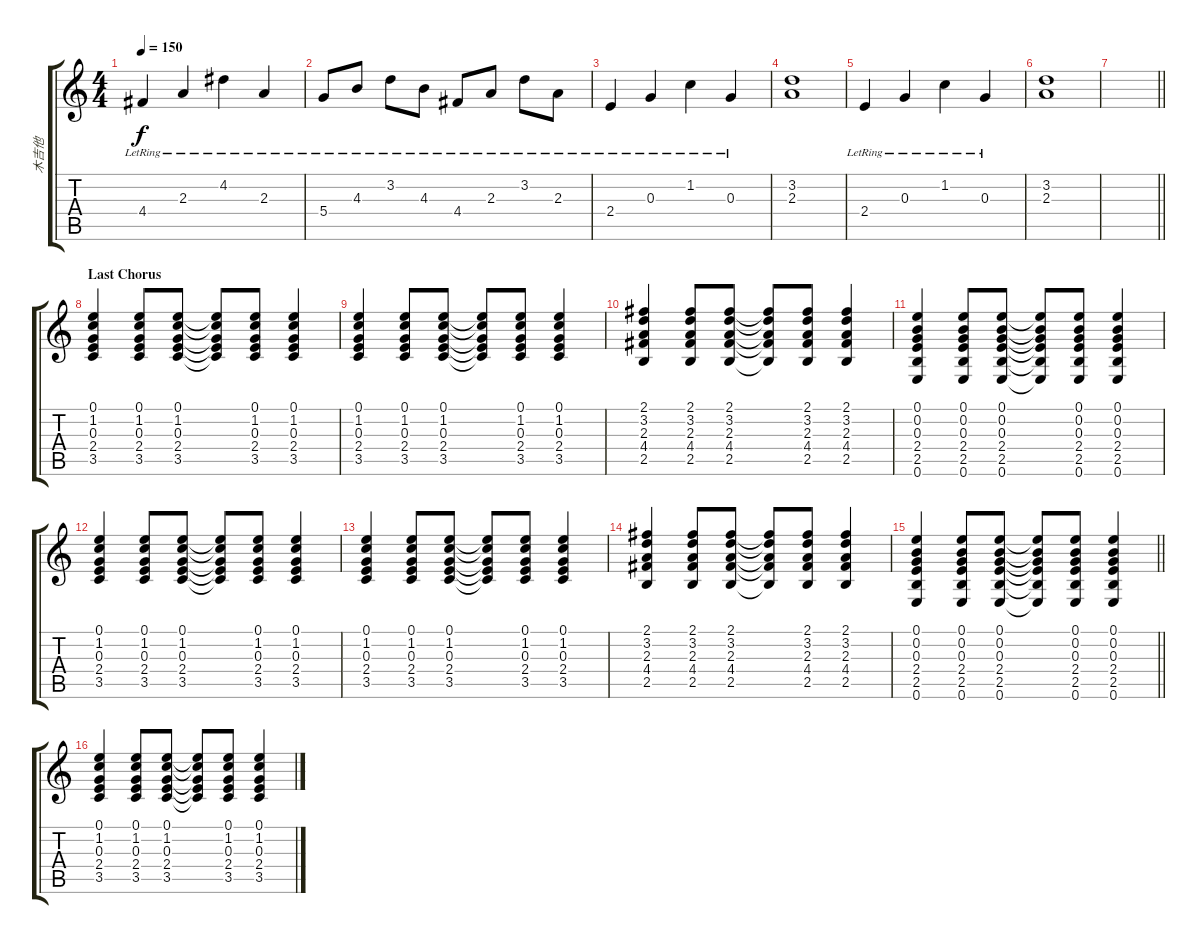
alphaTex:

\track ("木吉他" "木吉他") {instrument acousticguitarsteel}
\staff {score tabs}
\tuning (E4 B3 G3 D3 A2 E2) {hide}
\ts (4 4)
\tempo 150
\clef g2
\ks c
4.4{lr}.4{dy f} 2.3{lr}.4 4.2{lr}.4 2.3{lr}.4 |
5.4{lr}.8 4.3{lr}.8 3.2{lr}.8 4.3{lr}.8 4.4{lr}.8 2.3{lr}.8 3.2{lr}.8 2.3{lr}.8 |
2.4{lr}.4 0.3{lr}.4 1.2{lr}.4 0.3{lr}.4 |
(3.2 2.3).1 |
2.4{lr}.4 0.3{lr}.4 1.2{lr}.4 0.3{lr}.4 |
(3.2 2.3).1 |
\barLineRight lightlight
|
\section ("" "Last Chorus")
(0.1 1.2 0.3 2.4 3.5).4 (0.1 1.2 0.3 2.4 3.5).8 (0.1 1.2 0.3 2.4 3.5).8 (0.1{t} 1.2{t} 0.3{t} 2.4{t} 3.5{t}).8 (0.1 1.2 0.3 2.4 3.5).8 (0.1 1.2 0.3 2.4 3.5).4 |
(0.1 1.2 0.3 2.4 3.5).4 (0.1 1.2 0.3 2.4 3.5).8 (0.1 1.2 0.3 2.4 3.5).8 (0.1{t} 1.2{t} 0.3{t} 2.4{t} 3.5{t}).8 (0.1 1.2 0.3 2.4 3.5).8 (0.1 1.2 0.3 2.4 3.5).4 |
(2.1 3.2 2.3 4.4 2.5).4 (2.1 3.2 2.3 4.4 2.5).8 (2.1 3.2 2.3 4.4 2.5).8 (2.1{t} 3.2{t} 2.3{t} 4.4{t} 2.5{t}).8 (2.1 3.2 2.3 4.4 2.5).8 (2.1 3.2 2.3 4.4 2.5).4 |
(0.1 0.2 0.3 2.4 2.5 0.6).4 (0.1 0.2 0.3 2.4 2.5 0.6).8 (0.1 0.2 0.3 2.4 2.5 0.6).8 (0.1{t} 0.2{t} 0.3{t} 2.4{t} 2.5{t} 0.6{t}).8 (0.1 0.2 0.3 2.4 2.5 0.6).8 (0.1 0.2 0.3 2.4 2.5 0.6).4 |
(0.1 1.2 0.3 2.4 3.5).4 (0.1 1.2 0.3 2.4 3.5).8 (0.1 1.2 0.3 2.4 3.5).8 (0.1{t} 1.2{t} 0.3{t} 2.4{t} 3.5{t}).8 (0.1 1.2 0.3 2.4 3.5).8 (0.1 1.2 0.3 2.4 3.5).4 |
(0.1 1.2 0.3 2.4 3.5).4 (0.1 1.2 0.3 2.4 3.5).8 (0.1 1.2 0.3 2.4 3.5).8 (0.1{t} 1.2{t} 0.3{t} 2.4{t} 3.5{t}).8 (0.1 1.2 0.3 2.4 3.5).8 (0.1 1.2 0.3 2.4 3.5).4 |
(2.1 3.2 2.3 4.4 2.5).4 (2.1 3.2 2.3 4.4 2.5).8 (2.1 3.2 2.3 4.4 2.5).8 (2.1{t} 3.2{t} 2.3{t} 4.4{t} 2.5{t}).8 (2.1 3.2 2.3 4.4 2.5).8 (2.1 3.2 2.3 4.4 2.5).4 |
\barLineRight lightlight
(0.1 0.2 0.3 2.4 2.5 0.6).4 (0.1 0.2 0.3 2.4 2.5 0.6).8 (0.1 0.2 0.3 2.4 2.5 0.6).8 (0.1{t} 0.2{t} 0.3{t} 2.4{t} 2.5{t} 0.6{t}).8 (0.1 0.2 0.3 2.4 2.5 0.6).8 (0.1 0.2 0.3 2.4 2.5 0.6).4 |
(0.1 1.2 0.3 2.4 3.5).4 (0.1 1.2 0.3 2.4 3.5).8 (0.1 1.2 0.3 2.4 3.5).8 (0.1{t} 1.2{t} 0.3{t} 2.4{t} 3.5{t}).8 (0.1 1.2 0.3 2.4 3.5).8 (0.1 1.2 0.3 2.4 3.5).4
